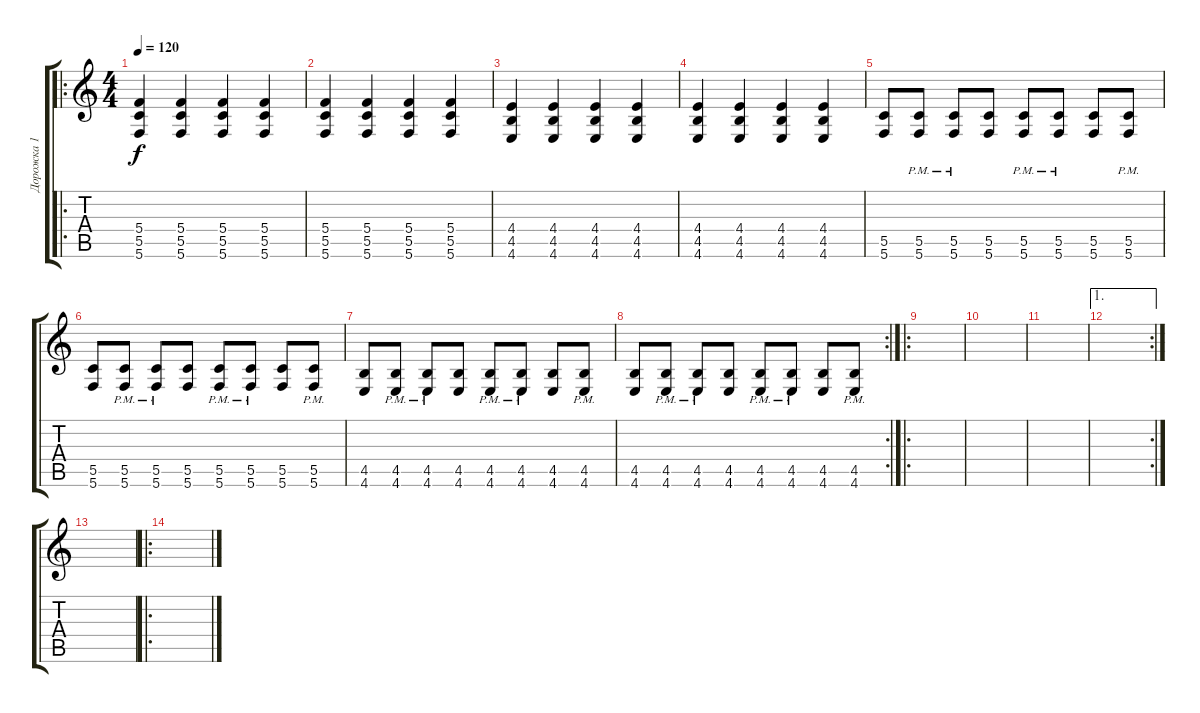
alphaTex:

\track ("Дорожка 1" "Дорожка 1") {instrument distortionguitar}
\staff {score tabs}
\tuning (D4 A3 F3 C3 G2 C2) {hide}
\ro
\ts (4 4)
\tempo 120
\clef g2
\ks c
(5.4 5.5 5.6).4{dy f} (5.4 5.5 5.6).4 (5.4 5.5 5.6).4 (5.4 5.5 5.6).4 |
(5.4 5.5 5.6).4 (5.4 5.5 5.6).4 (5.4 5.5 5.6).4 (5.4 5.5 5.6).4 |
(4.4 4.5 4.6).4 (4.4 4.5 4.6).4 (4.4 4.5 4.6).4 (4.4 4.5 4.6).4 |
(4.4 4.5 4.6).4 (4.4 4.5 4.6).4 (4.4 4.5 4.6).4 (4.4 4.5 4.6).4 |
(5.5 5.6).8 (5.5{pm} 5.6{pm}).8 (5.5{pm} 5.6{pm}).8 (5.5 5.6).8 (5.5{pm} 5.6{pm}).8 (5.5{pm} 5.6).8 (5.5 5.6).8 (5.5{pm} 5.6{pm}).8 |
(5.5 5.6).8 (5.5{pm} 5.6{pm}).8 (5.5{pm} 5.6{pm}).8 (5.5 5.6).8 (5.5{pm} 5.6{pm}).8 (5.5{pm} 5.6).8 (5.5 5.6).8 (5.5{pm} 5.6{pm}).8 |
(4.5 4.6).8 (4.5{pm} 4.6{pm}).8 (4.5{pm} 4.6{pm}).8 (4.5 4.6).8 (4.5{pm} 4.6{pm}).8 (4.5{pm} 4.6{pm}).8 (4.5 4.6).8 (4.5{pm} 4.6{pm}).8 |
\rc 2
(4.5 4.6).8 (4.5{pm} 4.6{pm}).8 (4.5{pm} 4.6{pm}).8 (4.5 4.6).8 (4.5{pm} 4.6{pm}).8 (4.5{pm} 4.6{pm}).8 (4.5 4.6).8 (4.5{pm} 4.6{pm}).8 |
\ro
|
|
|
\ae 1
\rc 2
|
|
\ro
